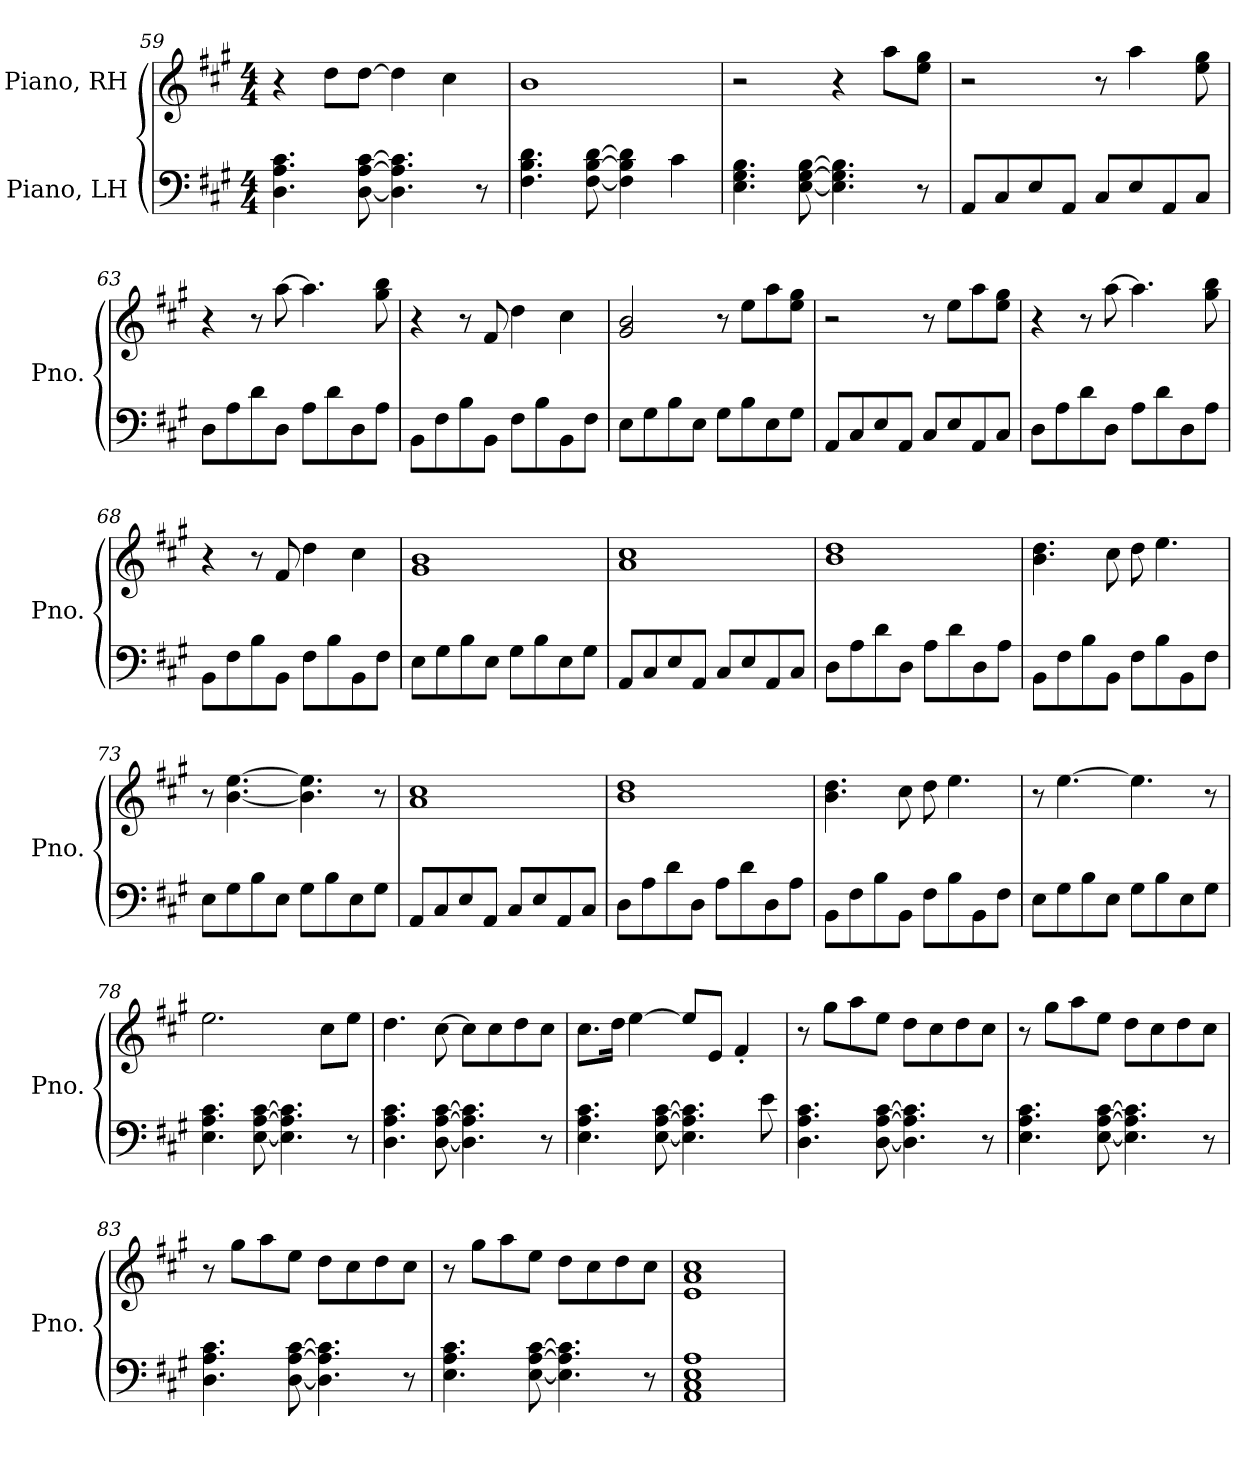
**kern	**kern
*part2	*part1
*staff2	*staff1
*I"Piano, LH	*I"Piano, RH
*I'Pno.	*I'Pno.
*clefF4	*clefG2
*k[f#c#g#]	*k[f#c#g#]
*M4/4	*M4/4
=59	=59
4.D\ 4.A\ 4.c#\	4r
.	8dd\L
[8D\ [8A\ [8c#\	[8dd\J
4.D\] 4.A\] 4.c#\]	4dd\]
.	4cc#\
8r	.
=60	=60
4.F#\ 4.B\ 4.d\	1b
[8F#\ [8B\ [8d\	.
4F#\] 4B\] 4d\]	.
4c#\	.
=61	=61
4.E\ 4.G#\ 4.B\	2r
[8E\ [8G#\ [8B\	.
4.E\] 4.G#\] 4.B\]	4r
.	8aa\L
8r	8ee\ 8gg#\J
!!LO:LB:g=z
=62	=62
8AA/L	2r
8C#/	.
8E/	.
8AA/J	.
8C#/L	8r
8E/	4aa\
8AA/	.
8C#/J	8ee\ 8gg#\
=63	=63
8D\L	4r
8A\	.
8d\	8r
8D\J	[8aa\
8A\L	4.aa\]
8d\	.
8D\	.
8A\J	8gg#\ 8bb\
=64	=64
8BB\L	4r
8F#\	.
8B\	8r
8BB\J	8f#/
8F#\L	4dd\
8B\	.
8BB\	4cc#\
8F#\J	.
=65	=65
8E\L	2g#/ 2b/
8G#\	.
8B\	.
8E\J	.
8G#\L	8r
8B\	8ee\L
8E\	8aa\
8G#\J	8ee\ 8gg#\J
!!LO:LB:g=z
=66	=66
8AA/L	2r
8C#/	.
8E/	.
8AA/J	.
8C#/L	8r
8E/	8ee\L
8AA/	8aa\
8C#/J	8ee\ 8gg#\J
=67	=67
8D\L	4r
8A\	.
8d\	8r
8D\J	[8aa\
8A\L	4.aa\]
8d\	.
8D\	.
8A\J	8gg#\ 8bb\
=68	=68
8BB\L	4r
8F#\	.
8B\	8r
8BB\J	8f#/
8F#\L	4dd\
8B\	.
8BB\	4cc#\
8F#\J	.
=69	=69
8E\L	1g# 1b
8G#\	.
8B\	.
8E\J	.
8G#\L	.
8B\	.
8E\	.
8G#\J	.
!!LO:LB:g=z
=70	=70
8AA/L	1a 1cc#
8C#/	.
8E/	.
8AA/J	.
8C#/L	.
8E/	.
8AA/	.
8C#/J	.
=71	=71
8D\L	1b 1dd
8A\	.
8d\	.
8D\J	.
8A\L	.
8d\	.
8D\	.
8A\J	.
=72	=72
8BB\L	4.b\ 4.dd\
8F#\	.
8B\	.
8BB\J	8cc#\
8F#\L	8dd\
8B\	4.ee\
8BB\	.
8F#\J	.
=73	=73
8E\L	8r
8G#\	[4.b\ [4.ee\
8B\	.
8E\J	.
8G#\L	4.b\] 4.ee\]
8B\	.
8E\	.
8G#\J	8r
=74	=74
8AA/L	1a 1cc#
8C#/	.
8E/	.
8AA/J	.
8C#/L	.
8E/	.
8AA/	.
8C#/J	.
!!LO:LB:g=z
=75	=75
8D\L	1b 1dd
8A\	.
8d\	.
8D\J	.
8A\L	.
8d\	.
8D\	.
8A\J	.
=76	=76
8BB\L	4.b\ 4.dd\
8F#\	.
8B\	.
8BB\J	8cc#\
8F#\L	8dd\
8B\	4.ee\
8BB\	.
8F#\J	.
=77	=77
8E\L	8r
8G#\	[4.ee\
8B\	.
8E\J	.
8G#\L	4.ee\]
8B\	.
8E\	.
8G#\J	8r
=78	=78
4.E\ 4.A\ 4.c#\	2.ee\
[8E\ [8A\ [8c#\	.
4.E\] 4.A\] 4.c#\]	.
.	8cc#\L
8r	8ee\J
=79	=79
4.D\ 4.A\ 4.c#\	4.dd\
[8D\ [8A\ [8c#\	[8cc#\
4.D\] 4.A\] 4.c#\]	8cc#\L]
.	8cc#\
.	8dd\
8r	8cc#\J
!!LO:LB:g=z
=80	=80
4.E\ 4.A\ 4.c#\	8.cc#\L
.	16dd\Jk
.	[4ee\
[8E\ [8A\ [8c#\	.
4.E\] 4.A\] 4.c#\]	8ee/L]
.	8e/J
.	4f#'/
8e\	.
=81	=81
4.D\ 4.A\ 4.c#\	8r
.	8gg#\L
.	8aa\
[8D\ [8A\ [8c#\	8ee\J
4.D\] 4.A\] 4.c#\]	8dd\L
.	8cc#\
.	8dd\
8r	8cc#\J
=82	=82
4.E\ 4.A\ 4.c#\	8r
.	8gg#\L
.	8aa\
[8E\ [8A\ [8c#\	8ee\J
4.E\] 4.A\] 4.c#\]	8dd\L
.	8cc#\
.	8dd\
8r	8cc#\J
=83	=83
4.D\ 4.A\ 4.c#\	8r
.	8gg#\L
.	8aa\
[8D\ [8A\ [8c#\	8ee\J
4.D\] 4.A\] 4.c#\]	8dd\L
.	8cc#\
.	8dd\
8r	8cc#\J
!!LO:PB:g=z
=84	=84
4.E\ 4.A\ 4.c#\	8r
.	8gg#\L
.	8aa\
[8E\ [8A\ [8c#\	8ee\J
4.E\] 4.A\] 4.c#\]	8dd\L
.	8cc#\
.	8dd\
8r	8cc#\J
=85	=85
1AA 1C# 1E 1A	1e 1a 1cc#
=	=
*-	*-
